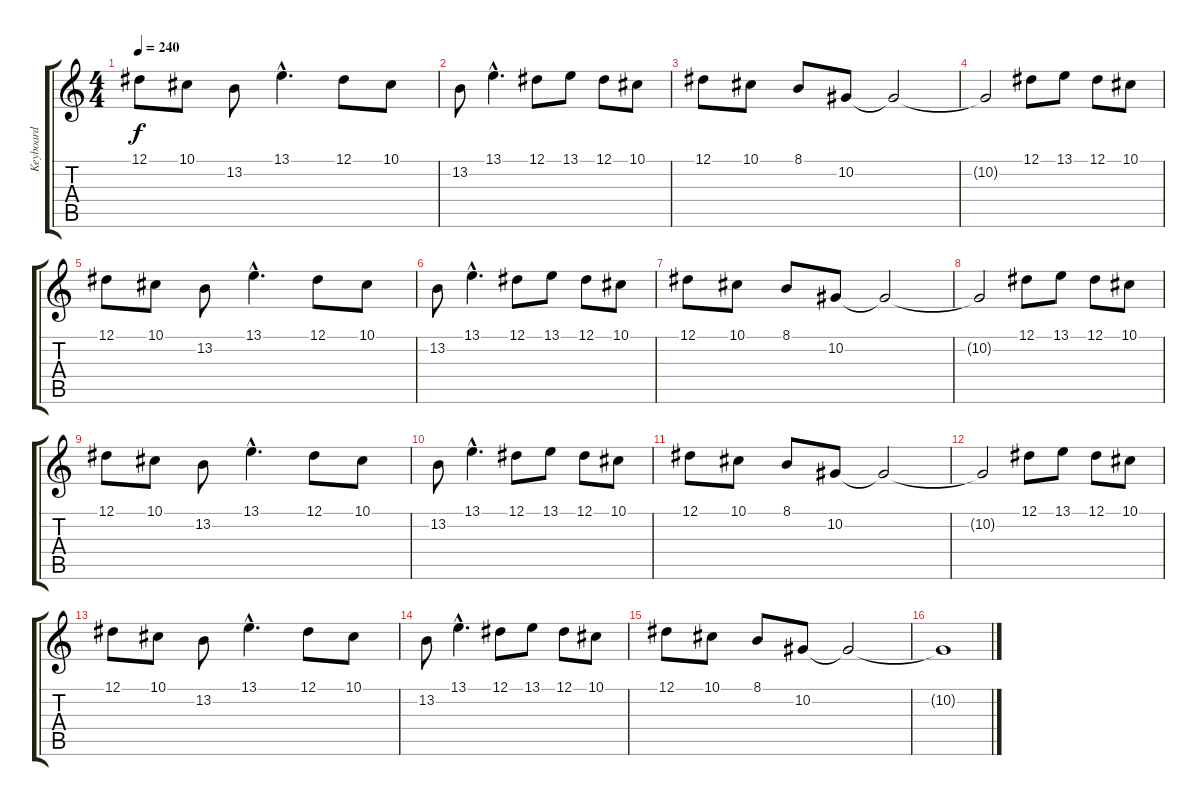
\track ("Keyboard" "Keyboard") {instrument reedorgan}
\staff {score tabs}
\tuning (Eb4 Bb3 Gb3 Db3 Ab2 Eb2) {hide}
\ts (4 4)
\tempo 240
\clef g2
\ks c
12.1.8{dy f} 10.1.8 13.2.8 13.1{hac}.4{d} 12.1.8 10.1.8 |
13.2.8 13.1{hac}.4{d} 12.1.8 13.1.8 12.1.8 10.1.8 |
12.1.8 10.1.8 8.1.8 10.2.8 10.2{t}.2 |
10.2{t}.2 12.1.8 13.1.8 12.1.8 10.1.8 |
12.1.8 10.1.8 13.2.8 13.1{hac}.4{d} 12.1.8 10.1.8 |
13.2.8 13.1{hac}.4{d} 12.1.8 13.1.8 12.1.8 10.1.8 |
12.1.8 10.1.8 8.1.8 10.2.8 10.2{t}.2 |
10.2{t}.2 12.1.8 13.1.8 12.1.8 10.1.8 |
12.1.8 10.1.8 13.2.8 13.1{hac}.4{d} 12.1.8 10.1.8 |
13.2.8 13.1{hac}.4{d} 12.1.8 13.1.8 12.1.8 10.1.8 |
12.1.8 10.1.8 8.1.8 10.2.8 10.2{t}.2 |
10.2{t}.2 12.1.8 13.1.8 12.1.8 10.1.8 |
12.1.8 10.1.8 13.2.8 13.1{hac}.4{d} 12.1.8 10.1.8 |
13.2.8 13.1{hac}.4{d} 12.1.8 13.1.8 12.1.8 10.1.8 |
12.1.8 10.1.8 8.1.8 10.2.8 10.2{t}.2 |
10.2{t}.1
